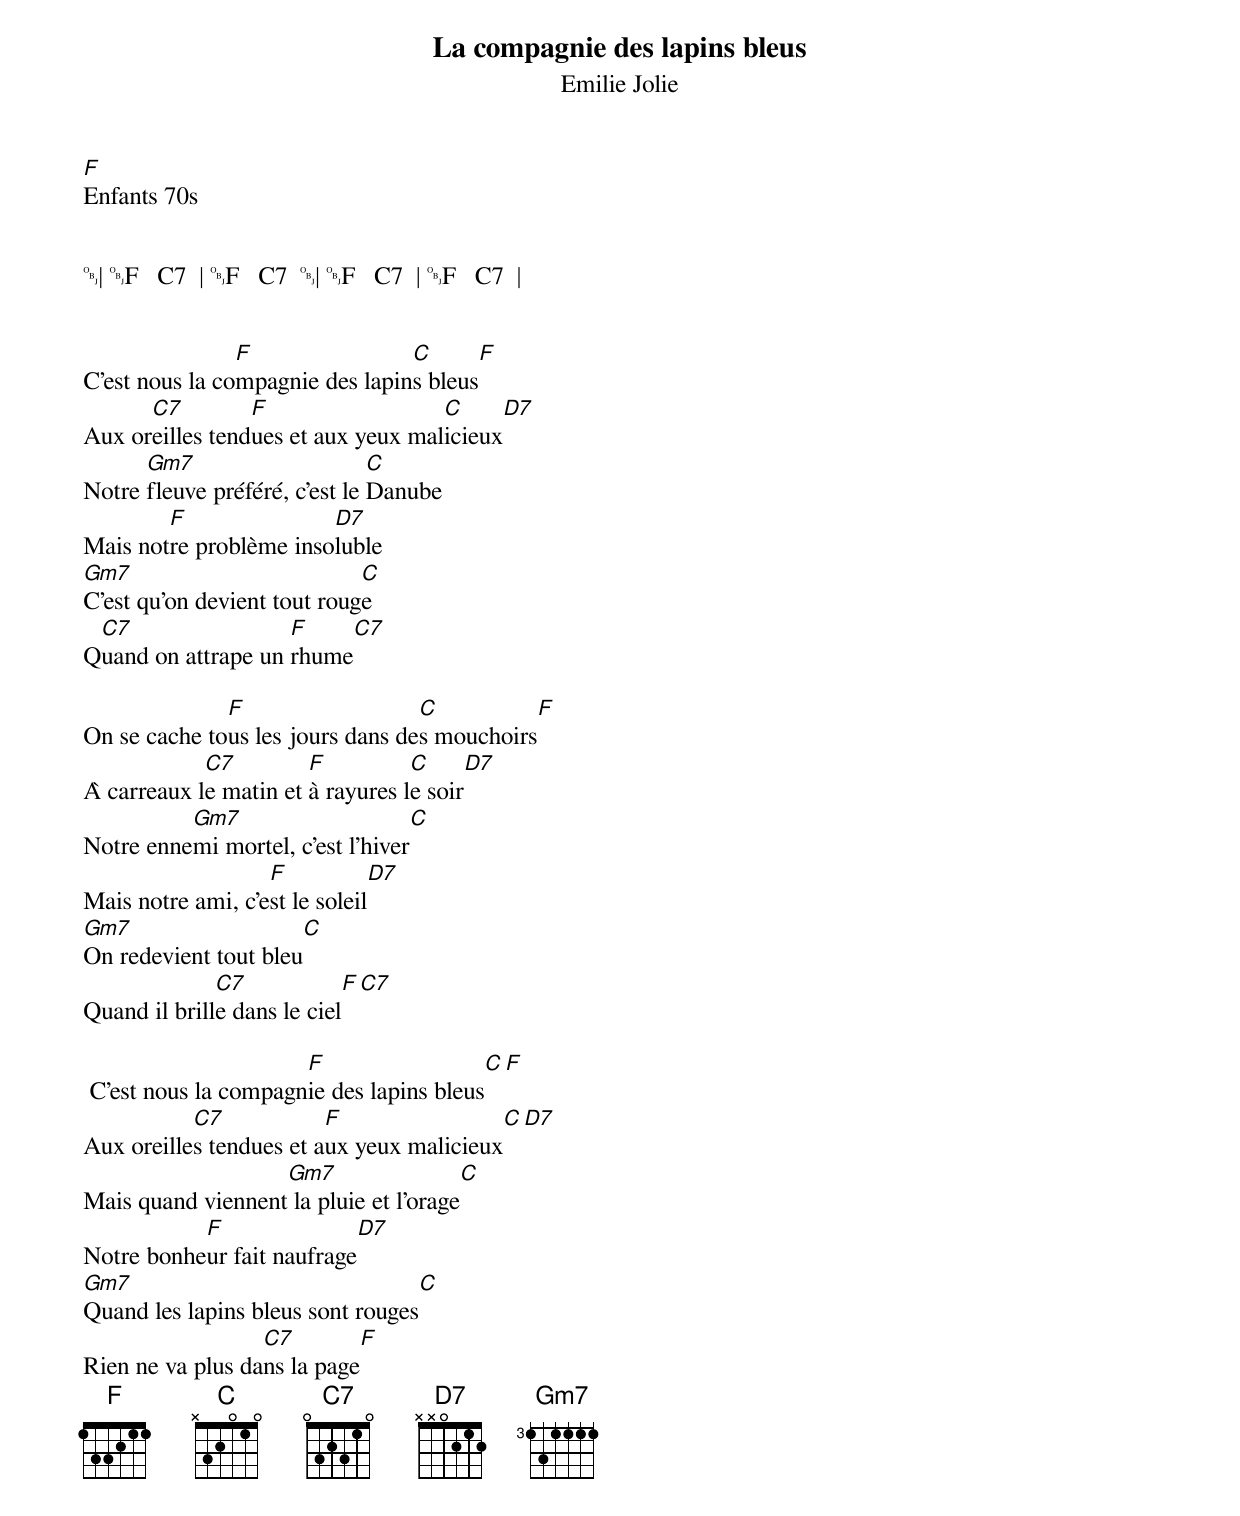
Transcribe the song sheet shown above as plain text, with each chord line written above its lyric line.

La compagnie des lapins bleus
Emilie Jolie
F
Enfants 70s


￼| ￼F   C7  | ￼F   C7  ￼| ￼F   C7  | ￼F   C7  |


                F                C             F
C’est nous la compagnie des lapins bleus
      C7         F                  C              D7
Aux oreilles tendues et aux yeux malicieux
      Gm7                         C
Notre fleuve préféré, c’est le Danube
        F                D7
Mais notre problème insoluble
Gm7                          C
C'est qu’on devient tout rouge
 C7                 F           C7
Quand on attrape un rhume

              F                   C                   F
On se cache tous les jours dans des mouchoirs
             C7         F           C              D7
À carreaux le matin et à rayures le soir
          Gm7                             C
Notre ennemi mortel, c’est l’hiver
                   F                    D7
Mais notre ami, c’est le soleil
Gm7                      C
On redevient tout bleu
              C7                    F       C7
Quand il brille dans le ciel

                      F                  C              F
 C’est nous la compagnie des lapins bleus
           C7            F                C              D7
Aux oreilles tendues et aux yeux malicieux
                   Gm7                            C
Mais quand viennent la pluie et l’orage
           F                       D7
Notre bonheur fait naufrage
Gm7                                      C
Quand les lapins bleus sont rouges
                  C7                F
Rien ne va plus dans la page
